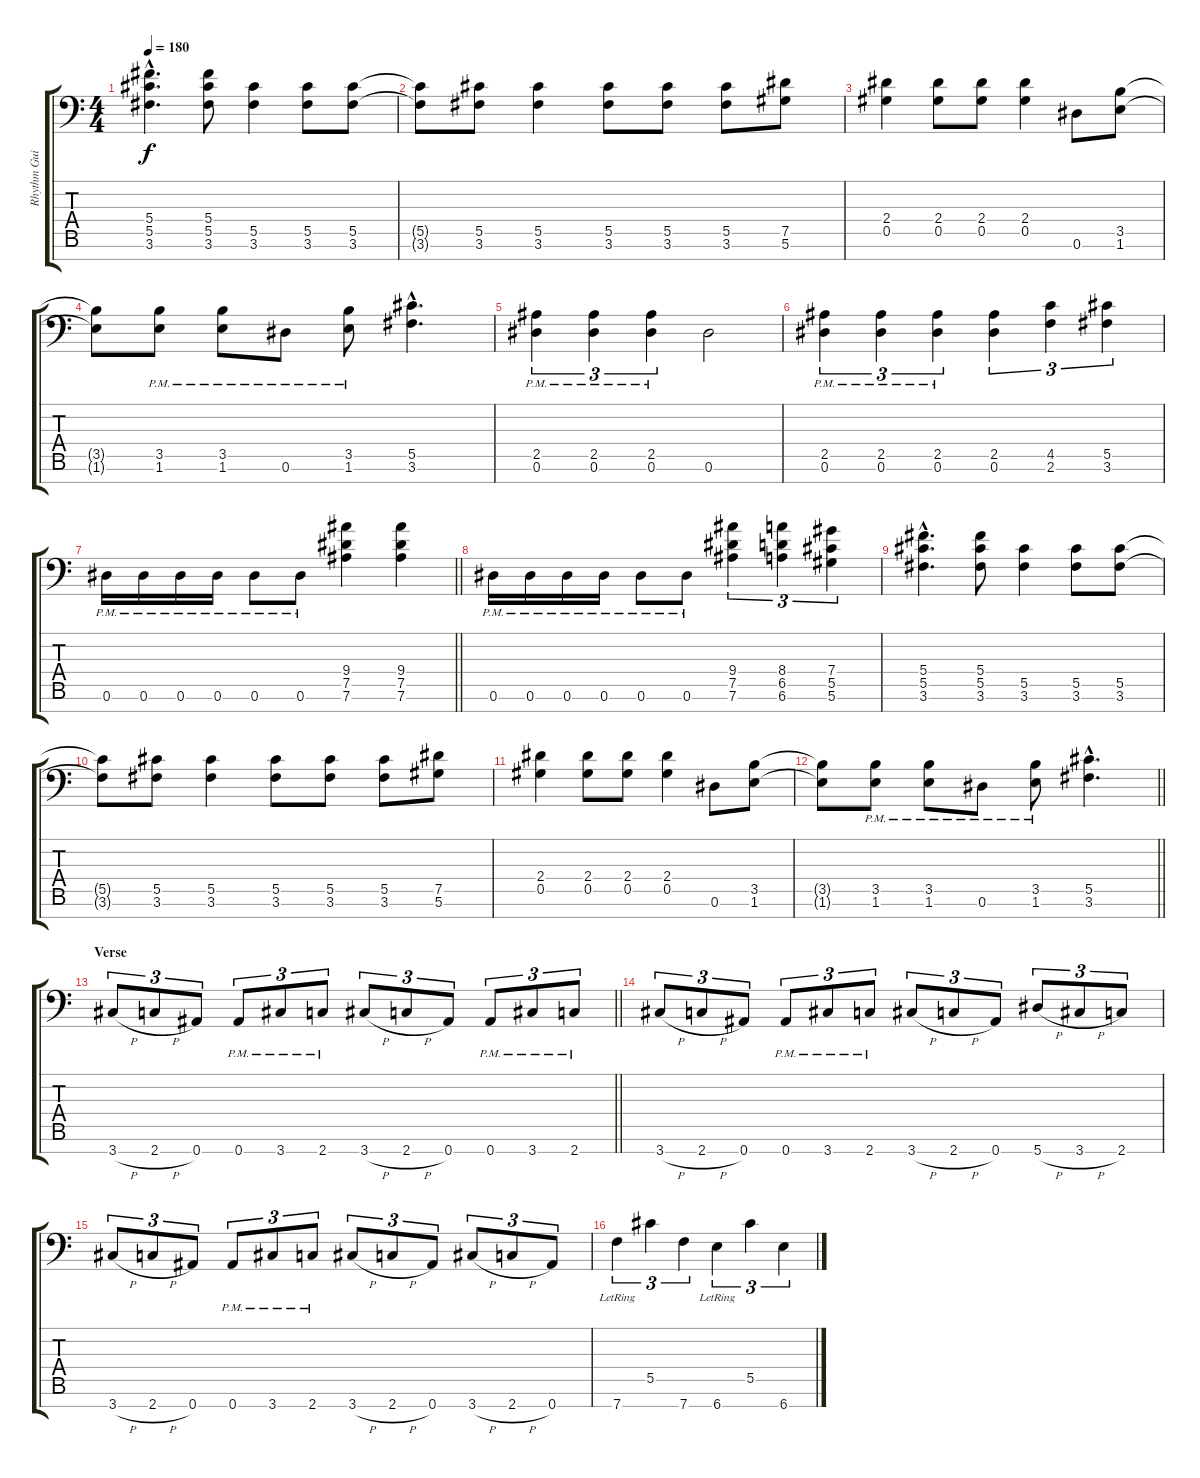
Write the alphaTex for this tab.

\track ("Rhythm Guitar" "Rhythm Gui") {instrument distortionguitar}
\staff {score tabs}
\tuning (Eb4 Bb3 Gb3 Db3 Ab2 Eb2 Bb1) {hide}
\ts (4 4)
\tempo 180
\clef f4
\ks c
(5.4{hac} 5.5{hac} 3.6{hac}).4{d dy f} (5.4 5.5 3.6).8 (5.5 3.6).4 (5.5 3.6).8 (5.5 3.6).8 |
(5.5{t} 3.6{t}).8 (5.5 3.6).8 (5.5 3.6).4 (5.5 3.6).8 (5.5 3.6).8 (5.5 3.6).8 (7.5 5.6).8 |
(2.4 0.5).4 (2.4 0.5).8 (2.4 0.5).8 (2.4 0.5).4 0.6.8 (3.5 1.6).8 |
(3.5{t} 1.6{t}).8 (3.5 1.6{pm}).8 (3.5 1.6{pm}).8 0.6{pm}.8 (3.5 1.6{pm}).8 (5.5{hac} 3.6{hac}).4{d} |
(2.5{pm} 0.6).4{tu (3 2)} (2.5{pm} 0.6).4{tu (3 2)} (2.5{pm} 0.6).4{tu (3 2)} 0.6.2 |
(2.5{pm} 0.6).4{tu (3 2)} (2.5{pm} 0.6).4{tu (3 2)} (2.5{pm} 0.6).4{tu (3 2)} (2.5 0.6).4{tu (3 2)} (4.5 2.6).4{tu (3 2)} (5.5 3.6).4{tu (3 2)} |
\barLineRight lightlight
0.6{pm}.16 0.6{pm}.16 0.6{pm}.16 0.6{pm}.16 0.6{pm}.8 0.6{pm}.8 (9.4 7.5 7.6).4 (9.4 7.5 7.6).4 |
0.6{pm}.16 0.6{pm}.16 0.6{pm}.16 0.6{pm}.16 0.6{pm}.8 0.6{pm}.8 (9.4 7.5 7.6).4{tu (3 2)} (8.4 6.5 6.6).4{tu (3 2)} (7.4 5.5 5.6).4{tu (3 2)} |
(5.4{hac} 5.5{hac} 3.6{hac}).4{d} (5.4 5.5 3.6).8 (5.5 3.6).4 (5.5 3.6).8 (5.5 3.6).8 |
(5.5{t} 3.6{t}).8 (5.5 3.6).8 (5.5 3.6).4 (5.5 3.6).8 (5.5 3.6).8 (5.5 3.6).8 (7.5 5.6).8 |
(2.4 0.5).4 (2.4 0.5).8 (2.4 0.5).8 (2.4 0.5).4 0.6.8 (3.5 1.6).8 |
\barLineRight lightlight
(3.5{t} 1.6{t}).8 (3.5 1.6{pm}).8 (3.5 1.6{pm}).8 0.6{pm}.8 (3.5 1.6{pm}).8 (5.5{hac} 3.6{hac}).4{d} |
\section ("" "Verse")
\barLineRight lightlight
3.7{h}.8{tu (3 2)} 2.7{h}.8{tu (3 2)} 0.7.8{tu (3 2)} 0.7{pm}.8{tu (3 2)} 3.7{pm}.8{tu (3 2)} 2.7{pm}.8{tu (3 2)} 3.7{h}.8{tu (3 2)} 2.7{h}.8{tu (3 2)} 0.7.8{tu (3 2)} 0.7{pm}.8{tu (3 2)} 3.7{pm}.8{tu (3 2)} 2.7{pm}.8{tu (3 2)} |
3.7{h}.8{tu (3 2)} 2.7{h}.8{tu (3 2)} 0.7.8{tu (3 2)} 0.7{pm}.8{tu (3 2)} 3.7{pm}.8{tu (3 2)} 2.7{pm}.8{tu (3 2)} 3.7{h}.8{tu (3 2)} 2.7{h}.8{tu (3 2)} 0.7.8{tu (3 2)} 5.7{h}.8{tu (3 2)} 3.7{h}.8{tu (3 2)} 2.7.8{tu (3 2)} |
3.7{h}.8{tu (3 2)} 2.7{h}.8{tu (3 2)} 0.7.8{tu (3 2)} 0.7{pm}.8{tu (3 2)} 3.7{pm}.8{tu (3 2)} 2.7{pm}.8{tu (3 2)} 3.7{h}.8{tu (3 2)} 2.7{h}.8{tu (3 2)} 0.7.8{tu (3 2)} 3.7{h}.8{tu (3 2)} 2.7{h}.8{tu (3 2)} 0.7.8{tu (3 2)} |
7.7{lr}.4{tu (3 2)} 5.5.4{tu (3 2)} 7.7.4{tu (3 2)} 6.7{lr}.4{tu (3 2)} 5.5.4{tu (3 2)} 6.7.4{tu (3 2)}
